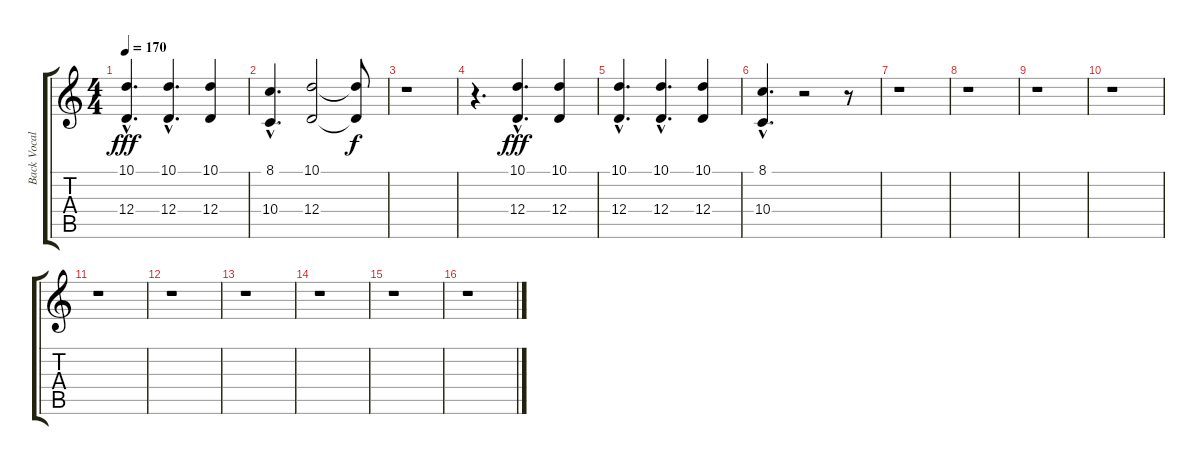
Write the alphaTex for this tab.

\track ("Back Vocal" "Back Vocal") {instrument flute}
\staff {score tabs}
\tuning (E4 B3 G3 D3 A2 E2) {hide}
\ts (4 4)
\tempo 170
\clef g2
\ks c
(10.1{hac} 12.4{hac}).4{d dy fff} (10.1{hac} 12.4{hac}).4{d} (10.1 12.4).4 |
(8.1{hac} 10.4{hac}).4{d} (10.1 12.4).2 (10.1{t} 12.4{t}).8{dy f} |
r.1 |
r.4{d} (10.1{hac} 12.4{hac}).4{d dy fff} (10.1 12.4).4 |
(10.1{hac} 12.4{hac}).4{d} (10.1{hac} 12.4{hac}).4{d} (10.1 12.4).4 |
(8.1{hac} 10.4{hac}).4{d} r.2 r.8 |
r.1 |
r.1 |
r.1 |
r.1 |
r.1 |
r.1 |
r.1 |
r.1 |
r.1 |
r.1
